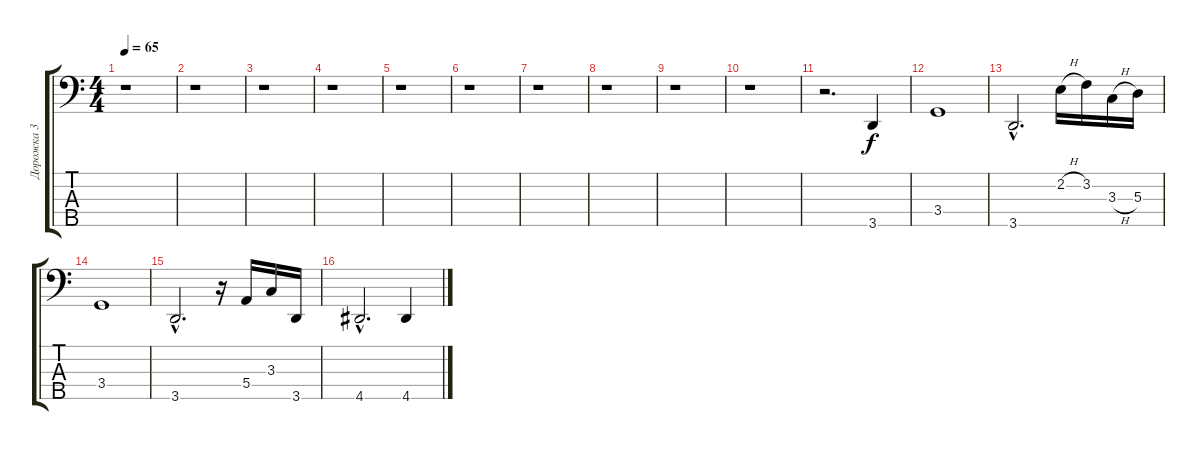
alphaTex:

\track ("Дорожка 3" "Дорожка 3") {instrument fretlessbass}
\staff {score tabs}
\tuning (G2 D2 A1 E1 B0) {hide}
\ts (4 4)
\tempo 65
\clef f4
\ks c
r.1{dy f instrument fretlessbass} |
r.1 |
r.1 |
r.1 |
r.1 |
r.1 |
r.1 |
r.1 |
r.1 |
r.1 |
r.2{d} 3.5.4 |
3.4.1 |
3.5{hac}.2{d} 2.2{h}.16 3.2.16 3.3{h}.16 5.3.16 |
3.4.1 |
3.5{hac}.2{d} r.16 5.4.16 3.3.16 3.5.16 |
4.5{hac}.2{d} 4.5.4
